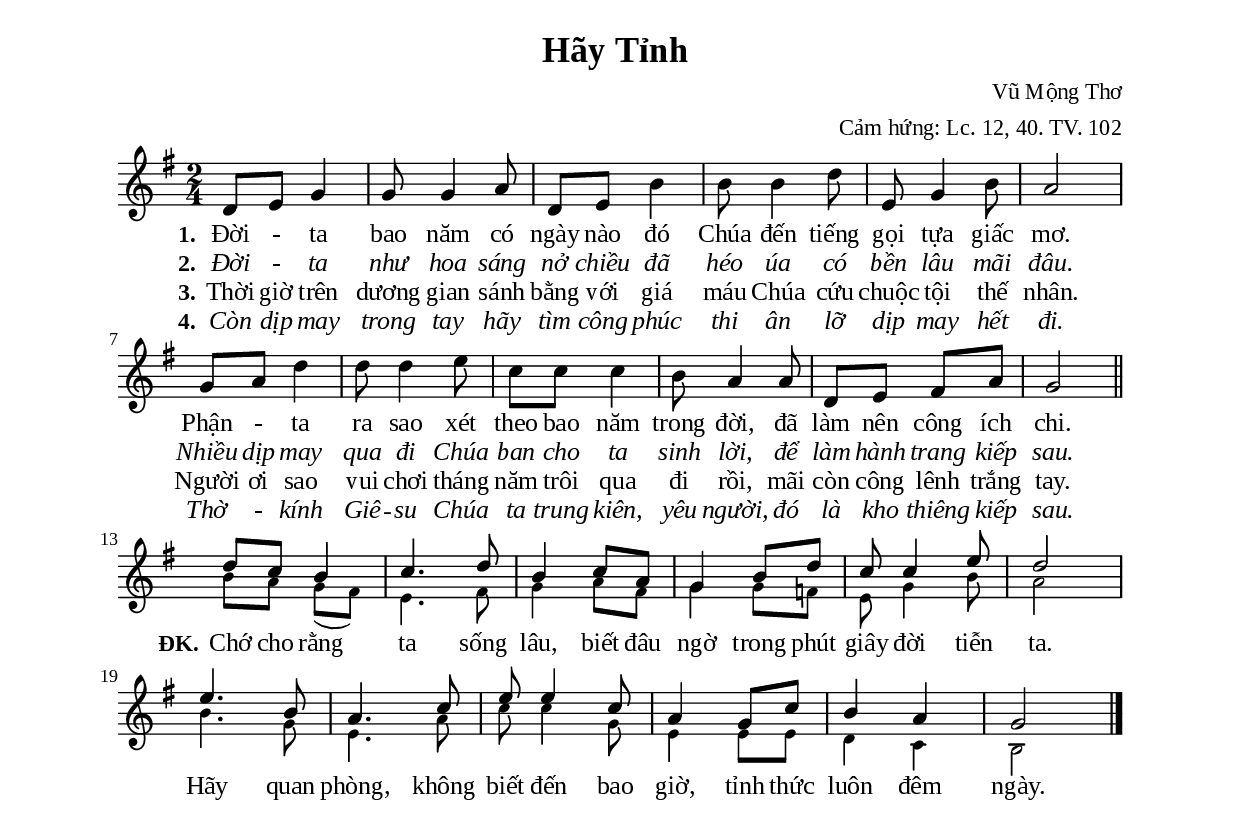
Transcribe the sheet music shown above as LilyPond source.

%%%%%%%%%%%%%%%%%%%%%%%%%%%%%
% Nội dung tài liệu
% 1. Cài đặt chung
% 2. Nhạc phiên khúc
% 3. Nhạc điệp khúc
% 4. Lời phiên khúc
% 5. Lời điệp khúc
% 6. Bố trí
%%%%%%%%%%%%%%%%%%%%%%%%%%%%%

%%%%%%%%%%%%%%%%%%%%%%%%%%%%%
% 1. Cài đặt chung
%%%%%%%%%%%%%%%%%%%%%%%%%%%%%
\version "2.20.0"
\include "english.ly"

\header {
  title = "Hãy Tỉnh "
  composer = "Vũ Mộng Thơ"
  arranger = "Cảm hứng: Lc. 12, 40. TV. 102"
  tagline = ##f
}

global = {
  \key g \major
  \time 2/4
}

\paper {
  #(set-paper-size "a4")
  top-margin = 15\mm
  bottom-margin = 15\mm
  left-margin = 20\mm
  right-margin = 20\mm
  indent = #0
  #(define fonts
	 (make-pango-font-tree "Liberation Serif"
	 		       "Liberation Serif"
			       "Liberation Serif"
			       (/ 20 20)))
}

printItalic = {
  \override LyricText.font-shape = #'italic
}

%%%%%%%%%%%%%%%%%%%%%%%%%%%%%
% 2. Nhạc phiên khúc
%%%%%%%%%%%%%%%%%%%%%%%%%%%%%
verseMusic = \relative c' {
  d8 e g4 |
  g8 g4 a8 |
  d, e b'4 |
  b8 b4 d8 |
  e, g4 b8 |
  a2 |
  g8 a d4 |
  d8 d4 e8 |
  c c c4 |
  b8 a4 a8 |
  d, e fs a |
  g2 \bar "||"
}

%%%%%%%%%%%%%%%%%%%%%%%%%%%%%
% 3. Nhạc điệp khúc
%%%%%%%%%%%%%%%%%%%%%%%%%%%%%
sopChorus = \relative c'' {
  \bar "" \set Score.currentBarNumber = #13
  d8 c b4 |
  c4. d8 |
  b4 c8 a |
  g4 b8 d |
  c c4 e8 |
  d2 |
  e4. b8 |
  a4. c8 |
  e e4 c8 |
  a4 g8 c |
  b4 a |
  g2 \bar "|."
}

bassChorus = \relative c'' {
  \override NoteHead.font-size = #-2
  b8 a g (fs) |
  e4. fs8 |
  g4 a8 fs |
  g4 g8 f! |
  e g4 b8 |
  a2 |
  b4. g8 |
  e4. a8 |
  c c4 g8 |
  e4 e8 e |
  d4 c |
  b2
}

%%%%%%%%%%%%%%%%%%%%%%%%%%%%%
% 4. Lời phiên khúc
%%%%%%%%%%%%%%%%%%%%%%%%%%%%%
verseOne = \lyricmode {
  \set stanza = #"1."
  Đời - ta bao năm có ngày nào đó Chúa đến tiếng gọi tựa giấc mơ.
  Phận - ta ra sao xét theo bao năm trong đời, đã làm nên công ích chi.
}

verseTwo = \lyricmode {
  \set stanza = #"2."
  Đời - ta như hoa sáng nở chiều đã héo úa có bền lâu mãi đâu.
  Nhiều dịp may qua đi Chúa ban cho ta sinh lời, để làm hành trang kiếp sau.
}

verseThree = \lyricmode {
  \set stanza = #"3."
  Thời giờ trên dương gian sánh bằng với giá máu Chúa cứu chuộc tội thế nhân.
  Người ơi sao vui chơi tháng năm trôi qua đi rồi, mãi còn công lênh trắng tay.
}

verseFour = \lyricmode {
  \set stanza = #"4."
  Còn dịp may trong tay hãy tìm công phúc thi ân lỡ dịp may hết đi.
  Thờ - kính Giê -- su Chúa ta trung kiên, yêu người, đó là kho thiêng kiếp sau.
}

%%%%%%%%%%%%%%%%%%%%%%%%%%%%%
% 5. Lời điệp khúc
%%%%%%%%%%%%%%%%%%%%%%%%%%%%%
choruslyric = \lyricmode {
  \set stanza = #"ĐK."
  Chớ cho rằng ta sống lâu, biết đâu ngờ trong phút giây đời tiễn ta.
  Hãy quan phòng, không biết đến bao giờ, tỉnh thức luôn đêm ngày.
}


%%%%%%%%%%%%%%%%%%%%%%%%%%%%%
% 6. Bố trí
%%%%%%%%%%%%%%%%%%%%%%%%%%%%%
\score {
  \new ChoirStaff <<
    \new Staff = verses <<
      \new Voice = "verse" {
        \global \stemNeutral \verseMusic
      }
    >>
    \new Lyrics \lyricsto verse \verseOne
    \new Lyrics \with \printItalic \lyricsto verse \verseTwo
    \new Lyrics \lyricsto verse \verseThree
    \new Lyrics \with \printItalic \lyricsto verse \verseFour
  >>
}

\score {
  \new ChoirStaff <<
    \new Staff = chorus <<
      \override Staff.TimeSignature.transparent = ##t
      \new Voice = "sopranos" {
        \voiceOne \global \stemUp \sopChorus
      }
      \new Voice = "basses" {
        \voiceTwo \global \stemDown \bassChorus
      }
    >>
    \new Lyrics \lyricsto sopranos \choruslyric
  >>
}
